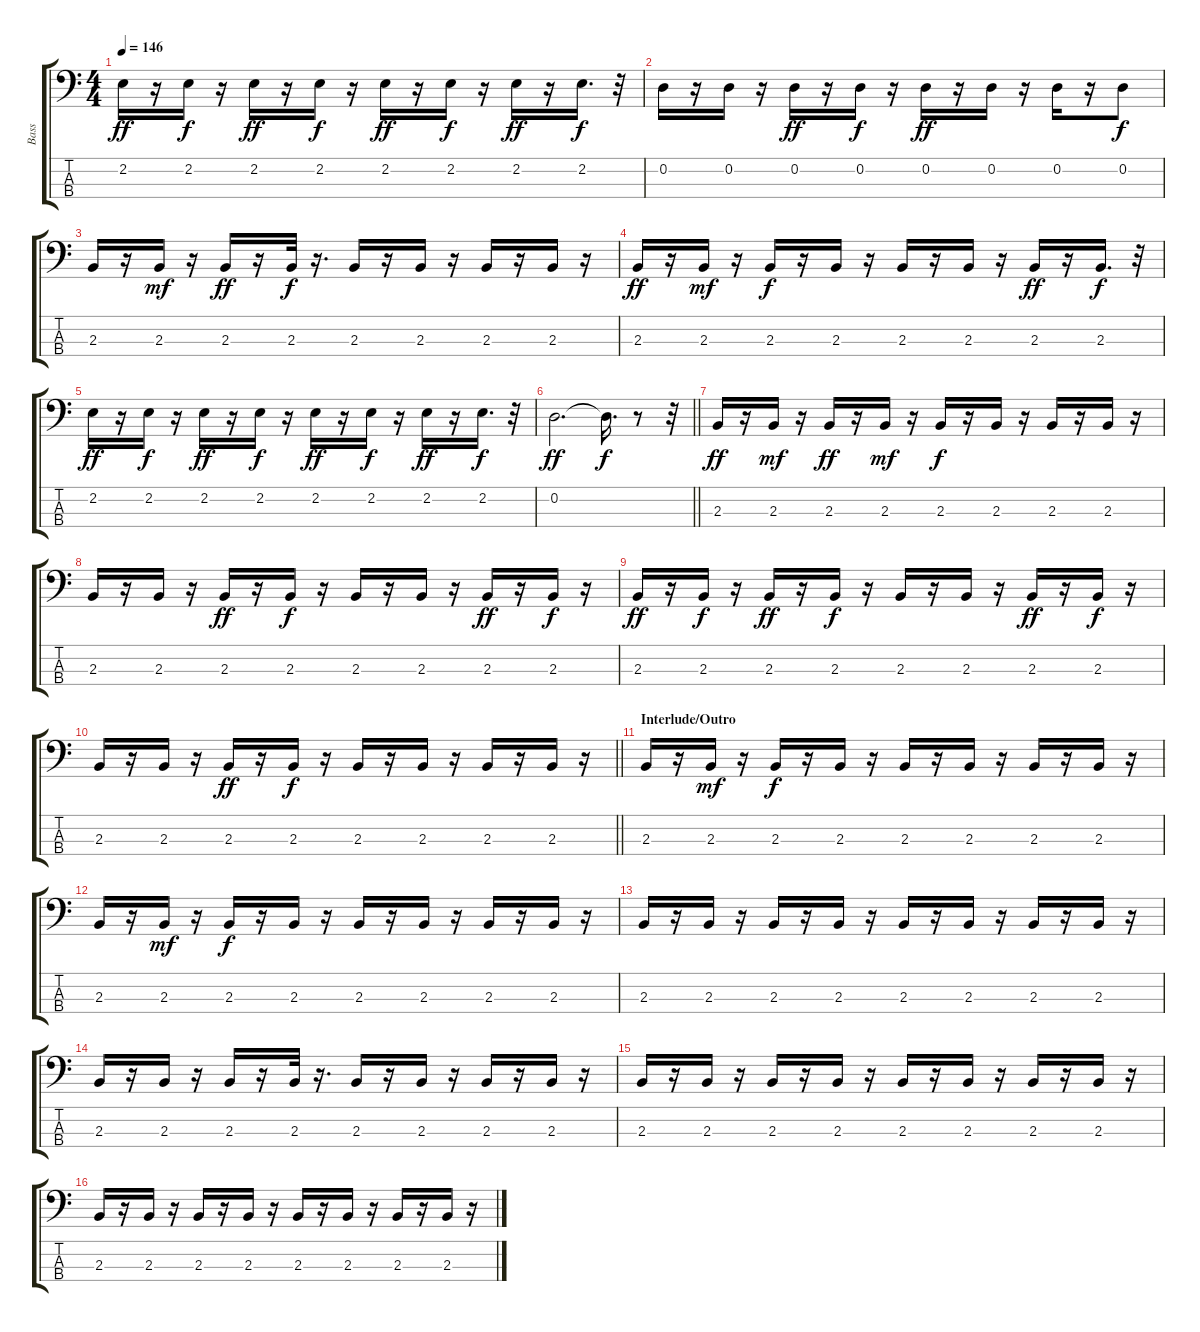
\track ("Bass" "Bass") {instrument acousticbass}
\staff {score tabs}
\tuning (G2 D2 A1 E1) {hide}
\ts (4 4)
\tempo 146
\clef f4
\ks c
2.2.16{dy ff} r.16 2.2.16{dy f} r.16 2.2.16{dy ff} r.16 2.2.16{dy f} r.16 2.2.16{dy ff} r.16 2.2.16{dy f} r.16 2.2.16{dy ff} r.16 2.2.16{d dy f} r.32 |
0.2.16 r.16 0.2.16 r.16 0.2.16{dy ff} r.16 0.2.16{dy f} r.16 0.2.16{dy ff} r.16 0.2.16 r.16 0.2.16 r.16 0.2.8{dy f} |
2.3.16 r.16 2.3.16{dy mf} r.16 2.3.16{dy ff} r.16 2.3.32{dy f} r.16{d} 2.3.16 r.16 2.3.16 r.16 2.3.16 r.16 2.3.16 r.16 |
2.3.16{dy ff} r.16 2.3.16{dy mf} r.16 2.3.16{dy f} r.16 2.3.16 r.16 2.3.16 r.16 2.3.16 r.16 2.3.16{dy ff} r.16 2.3.16{d dy f} r.32 |
2.2.16{dy ff} r.16 2.2.16{dy f} r.16 2.2.16{dy ff} r.16 2.2.16{dy f} r.16 2.2.16{dy ff} r.16 2.2.16{dy f} r.16 2.2.16{dy ff} r.16 2.2.16{d dy f} r.32 |
\barLineRight lightlight
0.2.2{d dy ff} 0.2{t}.16{d dy f} r.8 r.32 |
2.3.16{dy ff} r.16 2.3.16{dy mf} r.16 2.3.16{dy ff} r.16 2.3.16{dy mf} r.16 2.3.16{dy f} r.16 2.3.16 r.16 2.3.16 r.16 2.3.16 r.16 |
2.3.16 r.16 2.3.16 r.16 2.3.16{dy ff} r.16 2.3.16{dy f} r.16 2.3.16 r.16 2.3.16 r.16 2.3.16{dy ff} r.16 2.3.16{dy f} r.16 |
2.3.16{dy ff} r.16 2.3.16{dy f} r.16 2.3.16{dy ff} r.16 2.3.16{dy f} r.16 2.3.16 r.16 2.3.16 r.16 2.3.16{dy ff} r.16 2.3.16{dy f} r.16 |
\barLineRight lightlight
2.3.16 r.16 2.3.16 r.16 2.3.16{dy ff} r.16 2.3.16{dy f} r.16 2.3.16 r.16 2.3.16 r.16 2.3.16 r.16 2.3.16 r.16 |
\section ("" "Interlude/Outro")
2.3.16 r.16 2.3.16{dy mf} r.16 2.3.16{dy f} r.16 2.3.16 r.16 2.3.16 r.16 2.3.16 r.16 2.3.16 r.16 2.3.16 r.16 |
2.3.16 r.16 2.3.16{dy mf} r.16 2.3.16{dy f} r.16 2.3.16 r.16 2.3.16 r.16 2.3.16 r.16 2.3.16 r.16 2.3.16 r.16 |
2.3.16 r.16 2.3.16 r.16 2.3.16 r.16 2.3.16 r.16 2.3.16 r.16 2.3.16 r.16 2.3.16 r.16 2.3.16 r.16 |
2.3.16 r.16 2.3.16 r.16 2.3.16 r.16 2.3.32 r.16{d} 2.3.16 r.16 2.3.16 r.16 2.3.16 r.16 2.3.16 r.16 |
2.3.16 r.16 2.3.16 r.16 2.3.16 r.16 2.3.16 r.16 2.3.16 r.16 2.3.16 r.16 2.3.16 r.16 2.3.16 r.16 |
2.3.16 r.16 2.3.16 r.16 2.3.16 r.16 2.3.16 r.16 2.3.16 r.16 2.3.16 r.16 2.3.16 r.16 2.3.16 r.16
